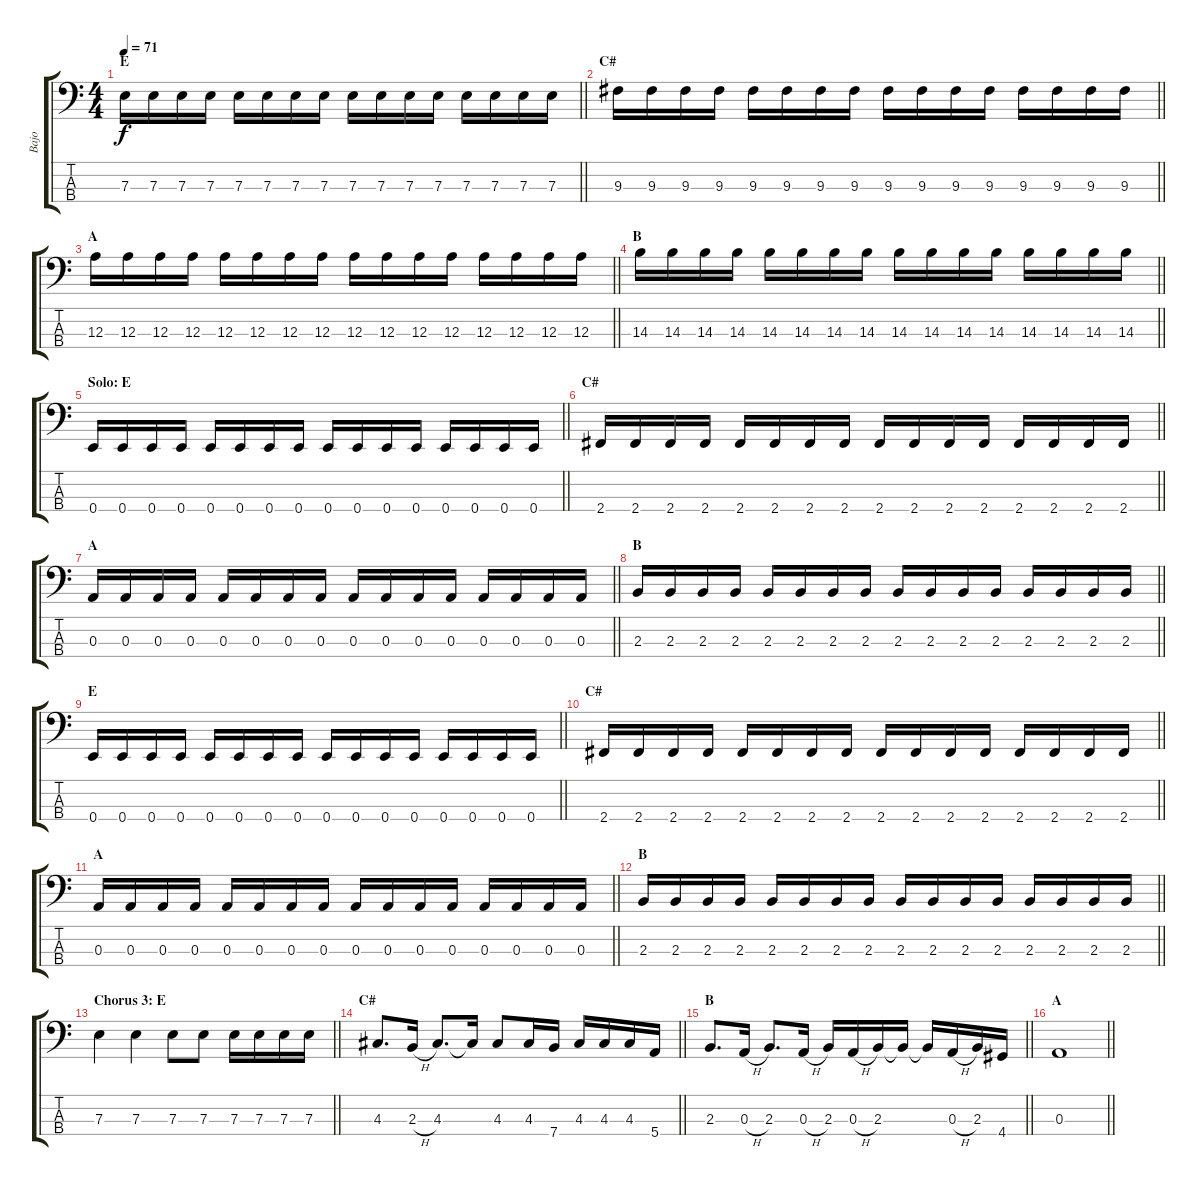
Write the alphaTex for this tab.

\track ("Bajo" "Bajo") {instrument electricbassfinger}
\staff {score tabs}
\tuning (G2 D2 A1 E1) {hide}
\ts (4 4)
\section ("" "E")
\tempo 71
\clef f4
\barLineRight lightlight
\ks c
7.3.16{dy f} 7.3.16 7.3.16 7.3.16 7.3.16 7.3.16 7.3.16 7.3.16 7.3.16 7.3.16 7.3.16 7.3.16 7.3.16 7.3.16 7.3.16 7.3.16 |
\section ("" "C#")
\barLineRight lightlight
9.3.16 9.3.16 9.3.16 9.3.16 9.3.16 9.3.16 9.3.16 9.3.16 9.3.16 9.3.16 9.3.16 9.3.16 9.3.16 9.3.16 9.3.16 9.3.16 |
\section ("" "A")
\barLineRight lightlight
12.3.16 12.3.16 12.3.16 12.3.16 12.3.16 12.3.16 12.3.16 12.3.16 12.3.16 12.3.16 12.3.16 12.3.16 12.3.16 12.3.16 12.3.16 12.3.16 |
\section ("" "B")
\barLineRight lightlight
14.3.16 14.3.16 14.3.16 14.3.16 14.3.16 14.3.16 14.3.16 14.3.16 14.3.16 14.3.16 14.3.16 14.3.16 14.3.16 14.3.16 14.3.16 14.3.16 |
\section ("" "Solo: E")
\barLineRight lightlight
0.4.16 0.4.16 0.4.16 0.4.16 0.4.16 0.4.16 0.4.16 0.4.16 0.4.16 0.4.16 0.4.16 0.4.16 0.4.16 0.4.16 0.4.16 0.4.16 |
\section ("" "C#")
\barLineRight lightlight
2.4.16 2.4.16 2.4.16 2.4.16 2.4.16 2.4.16 2.4.16 2.4.16 2.4.16 2.4.16 2.4.16 2.4.16 2.4.16 2.4.16 2.4.16 2.4.16 |
\section ("" "A")
\barLineRight lightlight
0.3.16 0.3.16 0.3.16 0.3.16 0.3.16 0.3.16 0.3.16 0.3.16 0.3.16 0.3.16 0.3.16 0.3.16 0.3.16 0.3.16 0.3.16 0.3.16 |
\section ("" "B")
\barLineRight lightlight
2.3.16 2.3.16 2.3.16 2.3.16 2.3.16 2.3.16 2.3.16 2.3.16 2.3.16 2.3.16 2.3.16 2.3.16 2.3.16 2.3.16 2.3.16 2.3.16 |
\section ("" "E")
\barLineRight lightlight
0.4.16 0.4.16 0.4.16 0.4.16 0.4.16 0.4.16 0.4.16 0.4.16 0.4.16 0.4.16 0.4.16 0.4.16 0.4.16 0.4.16 0.4.16 0.4.16 |
\section ("" "C#")
\barLineRight lightlight
2.4.16 2.4.16 2.4.16 2.4.16 2.4.16 2.4.16 2.4.16 2.4.16 2.4.16 2.4.16 2.4.16 2.4.16 2.4.16 2.4.16 2.4.16 2.4.16 |
\section ("" "A")
\barLineRight lightlight
0.3.16 0.3.16 0.3.16 0.3.16 0.3.16 0.3.16 0.3.16 0.3.16 0.3.16 0.3.16 0.3.16 0.3.16 0.3.16 0.3.16 0.3.16 0.3.16 |
\section ("" "B")
\barLineRight lightlight
2.3.16 2.3.16 2.3.16 2.3.16 2.3.16 2.3.16 2.3.16 2.3.16 2.3.16 2.3.16 2.3.16 2.3.16 2.3.16 2.3.16 2.3.16 2.3.16 |
\section ("" "Chorus 3: E")
\barLineRight lightlight
7.3.4 7.3.4 7.3.8 7.3.8 7.3.16 7.3.16 7.3.16 7.3.16 |
\section ("" "C#")
\barLineRight lightlight
4.3.8{d} 2.3{h}.16 4.3.8{d} 4.3{t}.16 4.3.8 4.3.16 7.4.16 4.3.16 4.3.16 4.3.16 5.4.16 |
\section ("" "B")
\barLineRight lightlight
2.3.8{d} 0.3{h}.16 2.3.8{d} 0.3{h}.16 2.3.16 0.3{h}.16 2.3.16 2.3{t}.16 2.3{t}.16 0.3{h}.16 2.3.16 4.4.16 |
\section ("" "A")
\barLineRight lightlight
0.3.1
